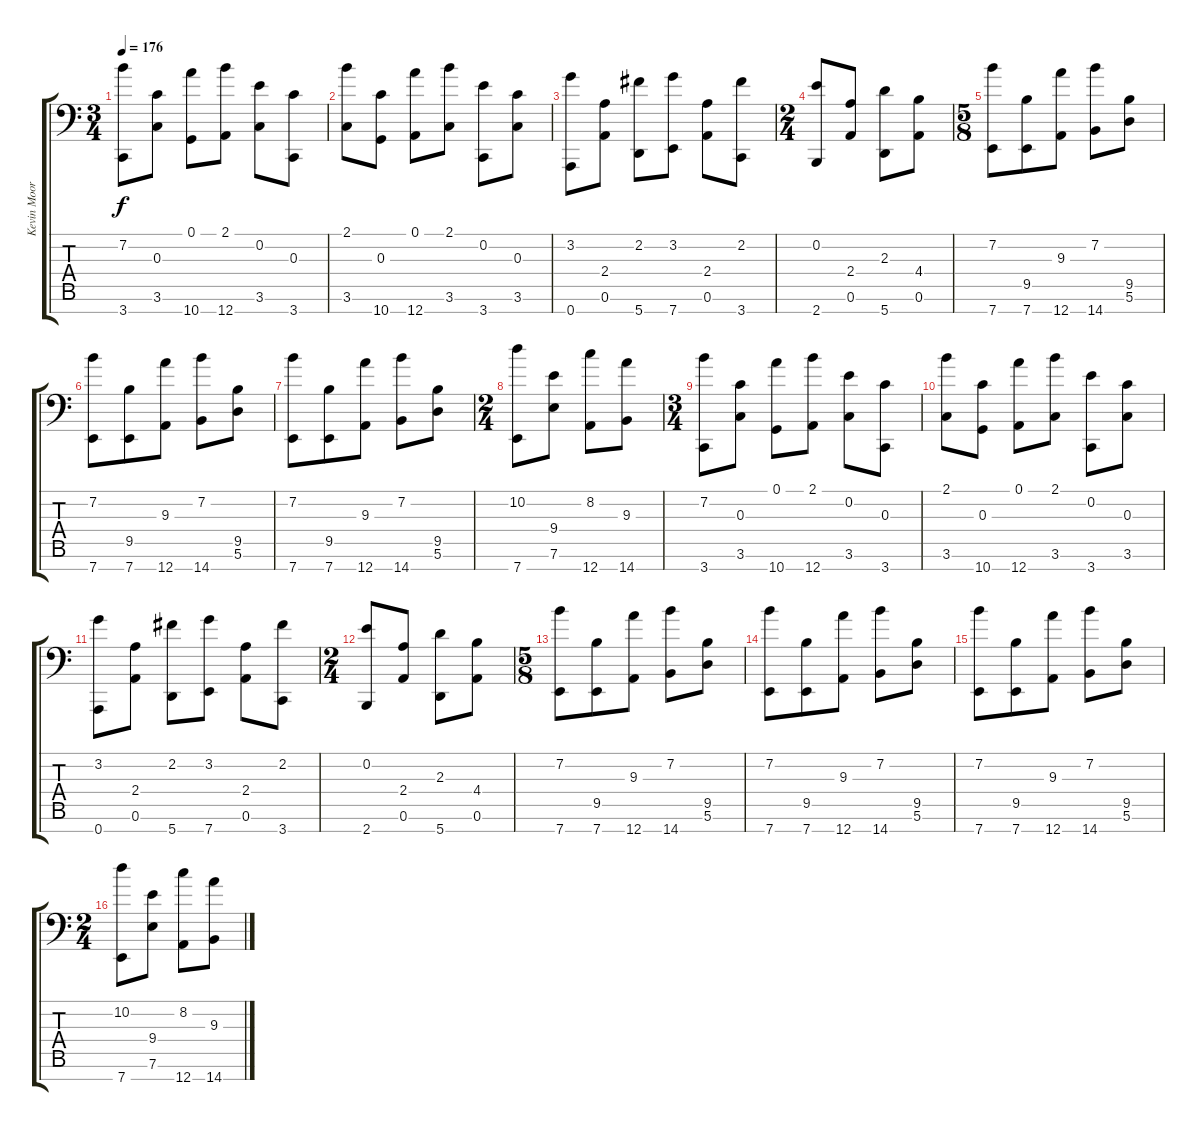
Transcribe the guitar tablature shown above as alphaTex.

\track ("Kevin Moore - 1" "Kevin Moor") {instrument percussiveorgan}
\staff {score tabs}
\tuning (A4 E4 C4 G3 D3 A2 A1) {hide}
\ts (3 4)
\tempo 176
\clef f4
\ks c
(7.2 3.7).8{dy f} (0.3 3.6).8 (0.1 10.7).8 (2.1 12.7).8 (0.2 3.6).8 (0.3 3.7).8 |
(2.1 3.6).8 (0.3 10.7).8 (0.1 12.7).8 (2.1 3.6).8 (0.2 3.7).8 (0.3 3.6).8 |
(3.2 0.7).8 (2.4 0.6).8 (2.2 5.7).8 (3.2 7.7).8 (2.4 0.6).8 (2.2 3.7).8 |
\ts (2 4)
(0.2 2.7).8 (2.4 0.6).8 (2.3 5.7).8 (4.4 0.6).8 |
\ts (5 8)
(7.2 7.7).8 (9.5 7.7).8 (9.3 12.7).8 (7.2 14.7).8 (9.5 5.6).8 |
(7.2 7.7).8 (9.5 7.7).8 (9.3 12.7).8 (7.2 14.7).8 (9.5 5.6).8 |
(7.2 7.7).8 (9.5 7.7).8 (9.3 12.7).8 (7.2 14.7).8 (9.5 5.6).8 |
\ts (2 4)
(10.2 7.7).8 (9.4 7.6).8 (8.2 12.7).8 (9.3 14.7).8 |
\ts (3 4)
(7.2 3.7).8 (0.3 3.6).8 (0.1 10.7).8 (2.1 12.7).8 (0.2 3.6).8 (0.3 3.7).8 |
(2.1 3.6).8 (0.3 10.7).8 (0.1 12.7).8 (2.1 3.6).8 (0.2 3.7).8 (0.3 3.6).8 |
(3.2 0.7).8 (2.4 0.6).8 (2.2 5.7).8 (3.2 7.7).8 (2.4 0.6).8 (2.2 3.7).8 |
\ts (2 4)
(0.2 2.7).8 (2.4 0.6).8 (2.3 5.7).8 (4.4 0.6).8 |
\ts (5 8)
(7.2 7.7).8 (9.5 7.7).8 (9.3 12.7).8 (7.2 14.7).8 (9.5 5.6).8 |
(7.2 7.7).8 (9.5 7.7).8 (9.3 12.7).8 (7.2 14.7).8 (9.5 5.6).8 |
(7.2 7.7).8 (9.5 7.7).8 (9.3 12.7).8 (7.2 14.7).8 (9.5 5.6).8 |
\ts (2 4)
(10.2 7.7).8 (9.4 7.6).8 (8.2 12.7).8 (9.3 14.7).8
